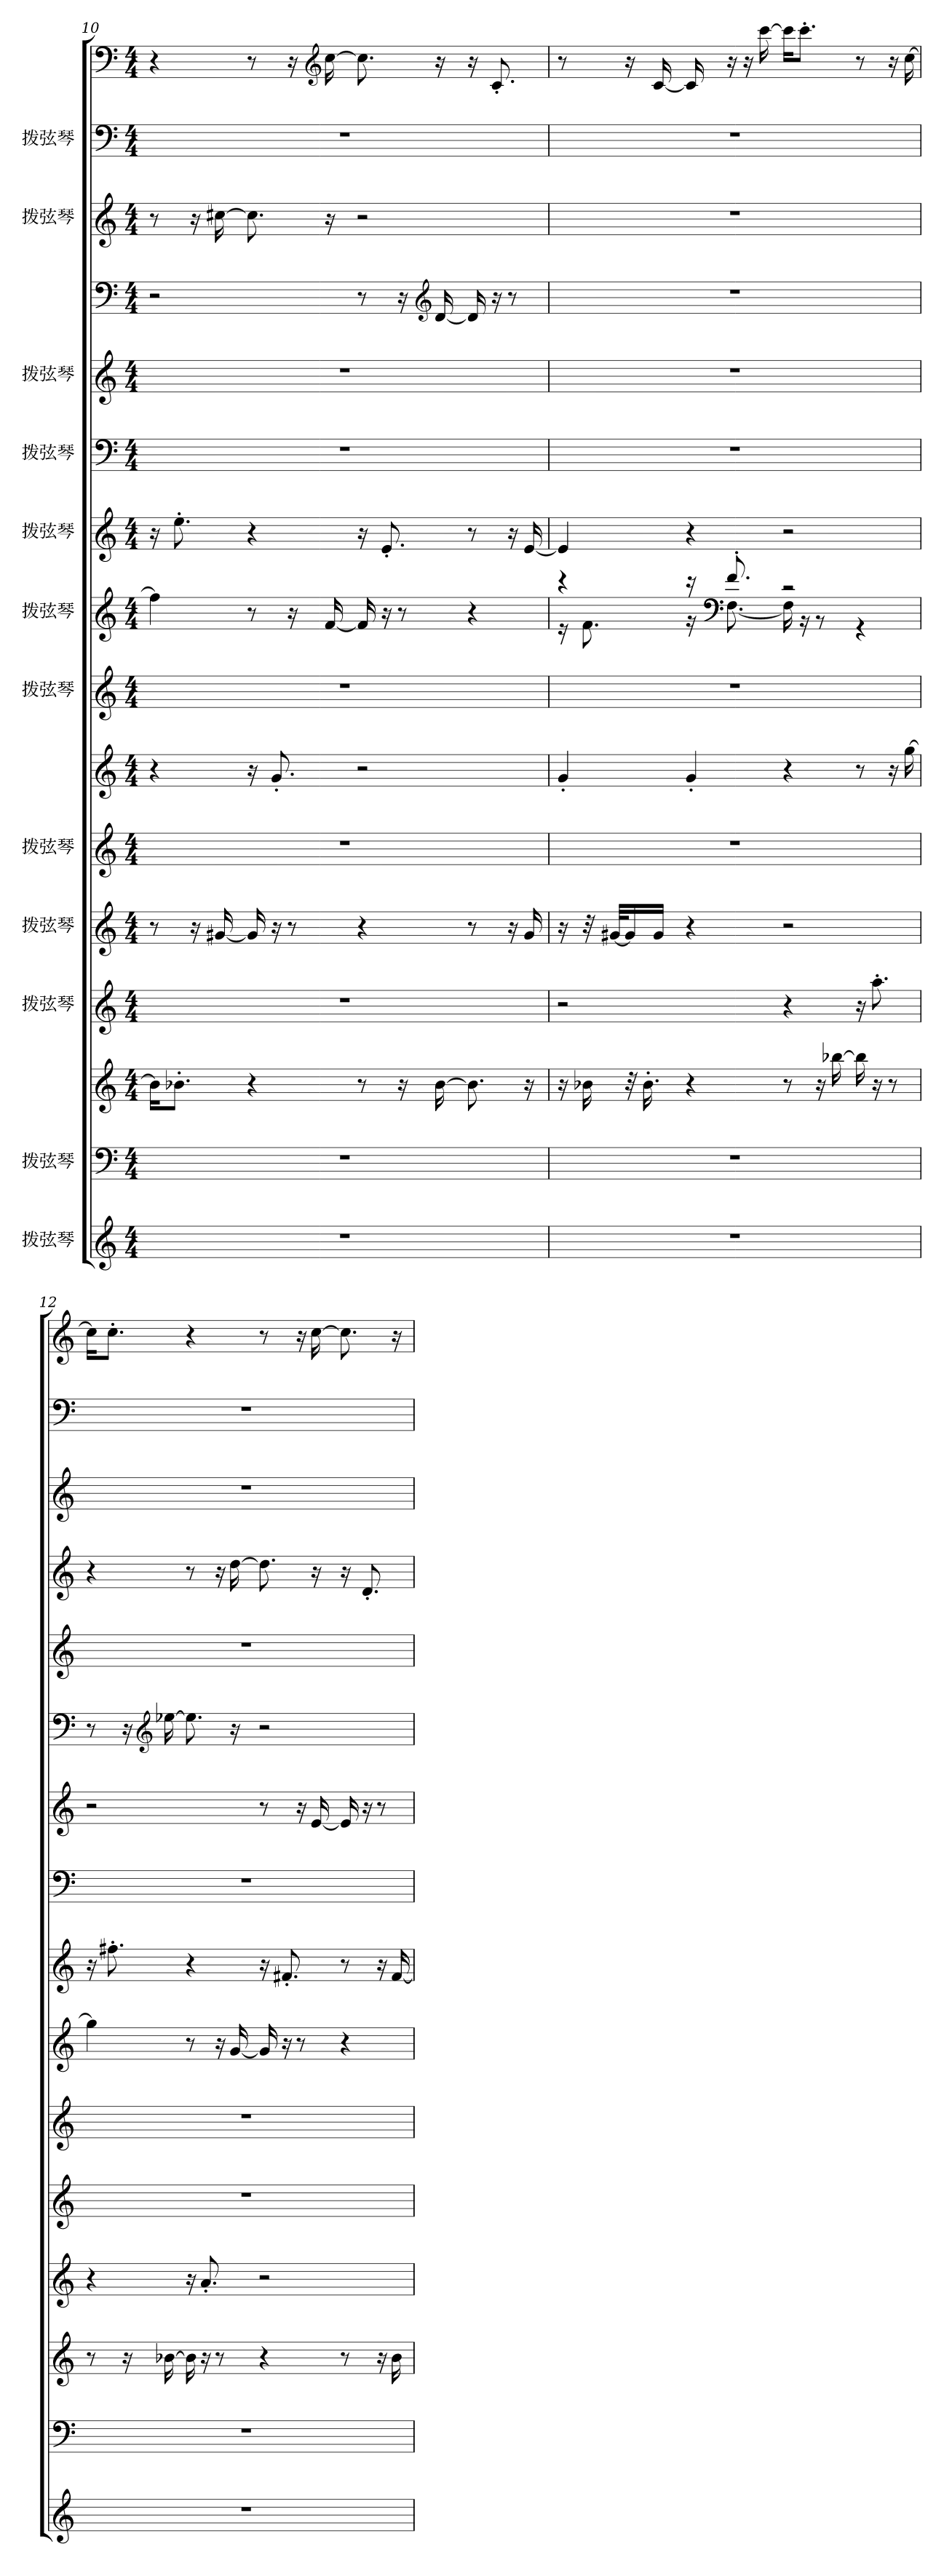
**kern	**kern	**kern	**kern	**kern	**kern	**kern	**kern	**kern	**kern	**kern	**kern	**kern	**kern	**kern	**kern
*part12	*part11	*part11	*part10	*part9	*part8	*part8	*part7	*part6	*part5	*part4	*part3	*part3	*part2	*part1	*part1
*staff16	*staff15	*staff14	*staff13	*staff12	*staff11	*staff10	*staff9	*staff8	*staff7	*staff6	*staff5	*staff4	*staff3	*staff2	*staff1
*I"拨弦琴	*I"拨弦琴	*	*I"拨弦琴	*I"拨弦琴	*I"拨弦琴	*	*I"拨弦琴	*I"拨弦琴	*I"拨弦琴	*I"拨弦琴	*I"拨弦琴	*	*I"拨弦琴	*I"拨弦琴	*
!!LO:PB:g=z
*clefG2	*clefF4	*clefG2	*clefG2	*clefG2	*clefG2	*clefG2	*clefG2	*clefG2	*clefG2	*clefF4	*clefG2	*clefF4	*clefG2	*clefF4	*clefF4
*k[]	*k[]	*k[]	*k[]	*k[]	*k[]	*k[]	*k[]	*k[]	*k[]	*k[]	*k[]	*k[]	*k[]	*k[]	*k[]
*M4/4	*M4/4	*M4/4	*M4/4	*M4/4	*M4/4	*M4/4	*M4/4	*M4/4	*M4/4	*M4/4	*M4/4	*M4/4	*M4/4	*M4/4	*M4/4
=10	=10	=10	=10	=10	=10	=10	=10	=10	=10	=10	=10	=10	=10	=10	=10
1r	1r	16b-\KL]	1r	8r	1r	4r	1r	4ff\]	16r	1r	1r	2r	8r	1r	4r
.	.	8.b-X'\J	.	.	.	.	.	.	8.ee'\	.	.	.	.	.	.
.	.	.	.	16r	.	.	.	.	.	.	.	.	16r	.	.
.	.	.	.	[16g#X/	.	.	.	.	.	.	.	.	[16cc#X\	.	.
.	.	4r	.	16g#/]	.	16r	.	8r	4r	.	.	.	8.cc#\]	.	8r
.	.	.	.	16r	.	8.g'/	.	.	.	.	.	.	.	.	.
.	.	.	.	8r	.	.	.	16r	.	.	.	.	.	.	16r
*	*	*	*	*	*	*	*	*	*	*	*	*	*	*	*clefG2
.	.	.	.	.	.	.	.	[16f/	.	.	.	.	16r	.	[16cc\
.	.	8r	.	4r	.	2r	.	16f/]	16r	.	.	8r	2r	.	8.cc\]
.	.	.	.	.	.	.	.	16r	8.e'/	.	.	.	.	.	.
.	.	16r	.	.	.	.	.	8r	.	.	.	16r	.	.	.
*	*	*	*	*	*	*	*	*	*	*	*	*clefG2	*	*	*
.	.	[16b-\	.	.	.	.	.	.	.	.	.	[16d/	.	.	16r
.	.	8.b-\]	.	8r	.	.	.	4r	8r	.	.	16d/]	.	.	16r
.	.	.	.	.	.	.	.	.	.	.	.	16r	.	.	8.c'/
.	.	.	.	16r	.	.	.	.	16r	.	.	8r	.	.	.
.	.	16r	.	16g#/	.	.	.	.	[16e/	.	.	.	.	.	.
!!LO:PB:g=z
=11	=11	=11	=11	=11	=11	=11	=11	=11	=11	=11	=11	=11	=11	=11	=11
*	*	*	*	*	*	*	*	*^	*	*	*	*	*	*	*
1r	1r	16r	2r	16r	1r	4g'/	1r	4r	16r	4e/]	1r	1r	1r	1r	1r	8r
.	.	16b-X\	.	32r	.	.	.	.	8.f\	.	.	.	.	.	.	.
.	.	.	.	[32g#X/KLL	.	.	.	.	.	.	.	.	.	.	.	.
.	.	32r	.	16g#/]	.	.	.	.	.	.	.	.	.	.	.	16r
.	.	16.b-'\	.	.	.	.	.	.	.	.	.	.	.	.	.	.
.	.	.	.	16g#/JJ	.	.	.	.	.	.	.	.	.	.	.	[16c/
.	.	4r	.	4r	.	4g'/	.	16r	16r	4r	.	.	.	.	.	16c/]
*	*	*	*	*	*	*	*	*clefF4	*	*	*	*	*	*	*	*
.	.	.	.	.	.	.	.	8.f'/	[8.F\	.	.	.	.	.	.	16r
.	.	.	.	.	.	.	.	.	.	.	.	.	.	.	.	16r
.	.	.	.	.	.	.	.	.	.	.	.	.	.	.	.	[16ccc\
.	.	8r	4r	2r	.	4r	.	2r	16F\]	2r	.	.	.	.	.	16ccc\KL]
.	.	.	.	.	.	.	.	.	16r	.	.	.	.	.	.	8.ccc'\J
.	.	16r	.	.	.	.	.	.	8r	.	.	.	.	.	.	.
.	.	[16bb-X\	.	.	.	.	.	.	.	.	.	.	.	.	.	.
.	.	16bb-\]	16r	.	.	8r	.	.	4r	.	.	.	.	.	.	8r
.	.	16r	8.aa'\	.	.	.	.	.	.	.	.	.	.	.	.	.
.	.	8r	.	.	.	16r	.	.	.	.	.	.	.	.	.	16r
.	.	.	.	.	.	[16gg\	.	.	.	.	.	.	.	.	.	[16cc\
*	*	*	*	*	*	*	*	*v	*v	*	*	*	*	*	*	*
=12	=12	=12	=12	=12	=12	=12	=12	=12	=12	=12	=12	=12	=12	=12	=12
1r	1r	8r	4r	1r	1r	4gg\]	16r	1r	2r	8r	1r	4r	1r	1r	16cc\KL]
.	.	.	.	.	.	.	8.ff#X'\	.	.	.	.	.	.	.	8.cc'\J
.	.	16r	.	.	.	.	.	.	.	16r	.	.	.	.	.
*	*	*	*	*	*	*	*	*	*	*clefG2	*	*	*	*	*
.	.	[16b-X\	.	.	.	.	.	.	.	[16ee-X\	.	.	.	.	.
.	.	16b-\]	16r	.	.	8r	4r	.	.	8.ee-\]	.	8r	.	.	4r
.	.	16r	8.a'/	.	.	.	.	.	.	.	.	.	.	.	.
.	.	8r	.	.	.	16r	.	.	.	.	.	16r	.	.	.
.	.	.	.	.	.	[16g/	.	.	.	16r	.	[16dd\	.	.	.
.	.	4r	2r	.	.	16g/]	16r	.	8r	2r	.	8.dd\]	.	.	8r
.	.	.	.	.	.	16r	8.f#X'/	.	.	.	.	.	.	.	.
.	.	.	.	.	.	8r	.	.	16r	.	.	.	.	.	16r
.	.	.	.	.	.	.	.	.	[16e/	.	.	16r	.	.	[16cc\
.	.	8r	.	.	.	4r	8r	.	16e/]	.	.	16r	.	.	8.cc\]
.	.	.	.	.	.	.	.	.	16r	.	.	8.d'/	.	.	.
.	.	16r	.	.	.	.	16r	.	8r	.	.	.	.	.	.
.	.	16b-\	.	.	.	.	[16f#/	.	.	.	.	.	.	.	16r
=	=	=	=	=	=	=	=	=	=	=	=	=	=	=	=
*-	*-	*-	*-	*-	*-	*-	*-	*-	*-	*-	*-	*-	*-	*-	*-
